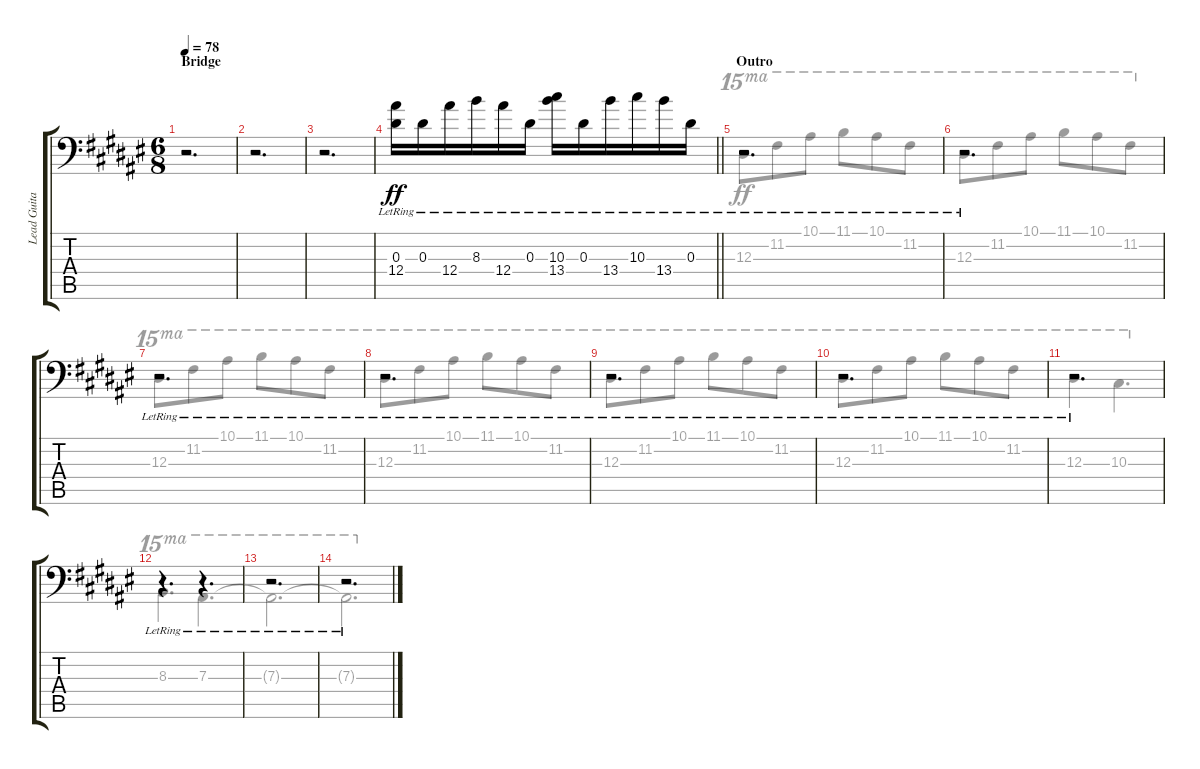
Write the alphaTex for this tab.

\track ("Lead Guitar" "Lead Guita") {instrument distortionguitar}
\staff {score tabs}
\tuning (C4 G3 Eb3 Bb2 F2 Bb1) {hide}
\voice
\ts (6 8)
\section ("" "Bridge")
\tempo 78
\clef f4
\ks d#minor
r.2{d dy mf} |
r.2{d} |
r.2{d} |
\barLineRight lightlight
(0.3{lr} 12.4{lr}).16{dy ff volume 9 balance 16} 0.3{lr}.16 12.4{lr}.16 8.3{lr}.16 12.4{lr}.16 0.3{lr}.16 (10.3{lr} 13.4{lr}).16 0.3{lr}.16 13.4{lr}.16 10.3{lr}.16 13.4{lr}.16 0.3{lr}.16 |
\section ("" "Outro")
r.2{d} |
r.2{d} |
r.2{d} |
r.2{d} |
r.2{d} |
r.2{d} |
r.2{d} |
r.4{d} r.4{d volume 0} |
r.2{d} |
r.2{d}
\voice
\clef f4
\ottava regular
\simile none
\ks d#minor
|
|
|
\barLineRight lightlight
|
12.3.8{ot 15ma} 11.2.8{ot 15ma} 10.1.8{ot 15ma} 11.1.8{ot 15ma} 10.1.8{ot 15ma} 11.2.8{ot 15ma} |
12.3.8{ot 15ma} 11.2.8{ot 15ma} 10.1.8{ot 15ma} 11.1.8{ot 15ma} 10.1.8{ot 15ma} 11.2.8{ot 15ma} |
12.3.8{ot 15ma} 11.2.8{ot 15ma} 10.1.8{ot 15ma} 11.1.8{ot 15ma} 10.1.8{ot 15ma} 11.2.8{ot 15ma} |
12.3.8{ot 15ma} 11.2.8{ot 15ma} 10.1.8{ot 15ma} 11.1.8{ot 15ma} 10.1.8{ot 15ma} 11.2.8{ot 15ma} |
12.3.8{ot 15ma} 11.2.8{ot 15ma} 10.1.8{ot 15ma} 11.1.8{ot 15ma} 10.1.8{ot 15ma} 11.2.8{ot 15ma} |
12.3.8{ot 15ma} 11.2.8{ot 15ma} 10.1.8{ot 15ma} 11.1.8{ot 15ma} 10.1.8{ot 15ma} 11.2.8{ot 15ma} |
12.3.4{d ot 15ma} 10.3.4{d ot 15ma} |
8.3.4{d ot 15ma} 7.3.4{d ot 15ma} |
7.3{t}.2{d ot 15ma} |
7.3{t}.2{d ot 15ma}
